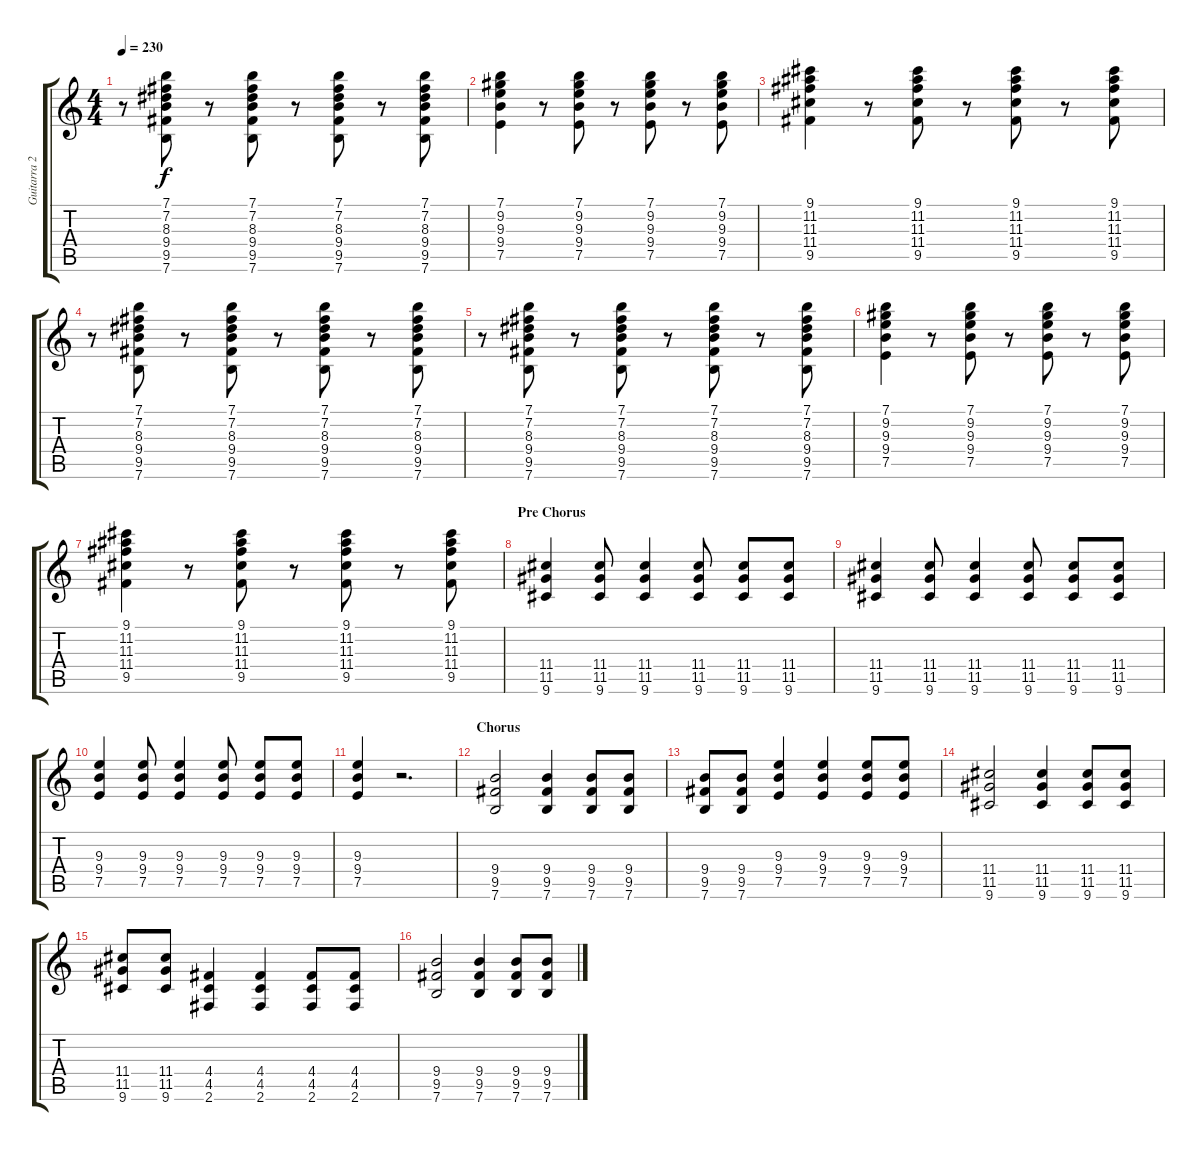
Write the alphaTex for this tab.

\track ("Guitarra 2 - Erik" "Guitarra 2") {instrument distortionguitar}
\staff {score tabs}
\tuning (E4 B3 G3 D3 A2 E2) {hide}
\ts (4 4)
\tempo 230
\clef g2
\ks c
r.8{dy f} (7.1 7.2 8.3 9.4 9.5 7.6).8 r.8 (7.1 7.2 8.3 9.4 9.5 7.6).8 r.8 (7.1 7.2 8.3 9.4 9.5 7.6).8 r.8 (7.1 7.2 8.3 9.4 9.5 7.6).8 |
(7.1 9.2 9.3 9.4 7.5).4 r.8 (7.1 9.2 9.3 9.4 7.5).8 r.8 (7.1 9.2 9.3 9.4 7.5).8 r.8 (7.1 9.2 9.3 9.4 7.5).8 |
(9.1 11.2 11.3 11.4 9.5).4 r.8 (9.1 11.2 11.3 11.4 9.5).8 r.8 (9.1 11.2 11.3 11.4 9.5).8 r.8 (9.1 11.2 11.3 11.4 9.5).8 |
r.8 (7.1 7.2 8.3 9.4 9.5 7.6).8 r.8 (7.1 7.2 8.3 9.4 9.5 7.6).8 r.8 (7.1 7.2 8.3 9.4 9.5 7.6).8 r.8 (7.1 7.2 8.3 9.4 9.5 7.6).8 |
r.8 (7.1 7.2 8.3 9.4 9.5 7.6).8 r.8 (7.1 7.2 8.3 9.4 9.5 7.6).8 r.8 (7.1 7.2 8.3 9.4 9.5 7.6).8 r.8 (7.1 7.2 8.3 9.4 9.5 7.6).8 |
(7.1 9.2 9.3 9.4 7.5).4 r.8 (7.1 9.2 9.3 9.4 7.5).8 r.8 (7.1 9.2 9.3 9.4 7.5).8 r.8 (7.1 9.2 9.3 9.4 7.5).8 |
(9.1 11.2 11.3 11.4 9.5).4 r.8 (9.1 11.2 11.3 11.4 9.5).8 r.8 (9.1 11.2 11.3 11.4 9.5).8 r.8 (9.1 11.2 11.3 11.4 9.5).8 |
\section ("" "Pre Chorus")
(11.4 11.5 9.6).4 (11.4 11.5 9.6).8 (11.4 11.5 9.6).4 (11.4 11.5 9.6).8 (11.4 11.5 9.6).8 (11.4 11.5 9.6).8 |
(11.4 11.5 9.6).4 (11.4 11.5 9.6).8 (11.4 11.5 9.6).4 (11.4 11.5 9.6).8 (11.4 11.5 9.6).8 (11.4 11.5 9.6).8 |
(9.3 9.4 7.5).4 (9.3 9.4 7.5).8 (9.3 9.4 7.5).4 (9.3 9.4 7.5).8 (9.3 9.4 7.5).8 (9.3 9.4 7.5).8 |
(9.3 9.4 7.5).4 r.2{d} |
\section ("" "Chorus")
(9.4 9.5 7.6).2 (9.4 9.5 7.6).4 (9.4 9.5 7.6).8 (9.4 9.5 7.6).8 |
(9.4 9.5 7.6).8 (9.4 9.5 7.6).8 (9.3 9.4 7.5).4 (9.3 9.4 7.5).4 (9.3 9.4 7.5).8 (9.3 9.4 7.5).8 |
(11.4 11.5 9.6).2 (11.4 11.5 9.6).4 (11.4 11.5 9.6).8 (11.4 11.5 9.6).8 |
(11.4 11.5 9.6).8 (11.4 11.5 9.6).8 (4.4 4.5 2.6).4 (4.4 4.5 2.6).4 (4.4 4.5 2.6).8 (4.4 4.5 2.6).8 |
(9.4 9.5 7.6).2 (9.4 9.5 7.6).4 (9.4 9.5 7.6).8 (9.4 9.5 7.6).8
